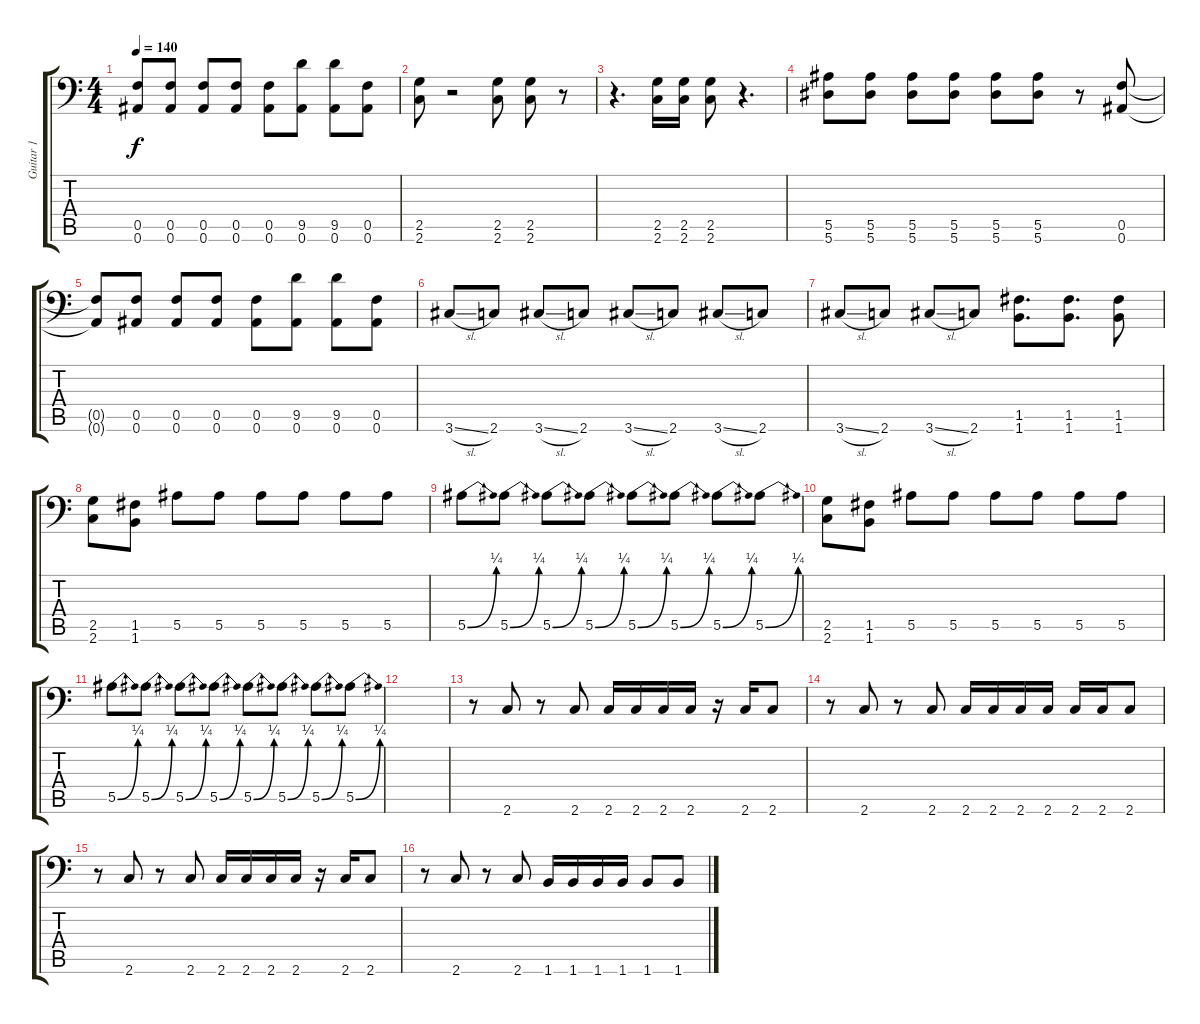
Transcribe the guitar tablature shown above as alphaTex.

\track ("Guitar 1" "Guitar 1") {instrument distortionguitar}
\staff {score tabs}
\tuning (C4 G3 Eb3 Bb2 F2 Bb1) {hide}
\ts (4 4)
\tempo 140
\clef f4
\ks c
(0.5{t} 0.6{t}).8{dy f} (0.5 0.6).8 (0.5 0.6).8 (0.5 0.6).8 (0.5 0.6).8 (9.5 0.6).8 (9.5 0.6).8 (0.5 0.6).8 |
(2.5 2.6).8 r.2 (2.5 2.6).8 (2.5 2.6).8 r.8 |
r.4{d} (2.5 2.6).16 (2.5 2.6).16 (2.5 2.6).8 r.4{d} |
(5.5 5.6).8 (5.5 5.6).8 (5.5 5.6).8 (5.5 5.6).8 (5.5 5.6).8 (5.5 5.6).8 r.8 (0.5 0.6).8 |
(0.5{t} 0.6{t}).8 (0.5 0.6).8 (0.5 0.6).8 (0.5 0.6).8 (0.5 0.6).8 (9.5 0.6).8 (9.5 0.6).8 (0.5 0.6).8 |
3.6{sl}.8 2.6.8 3.6{sl}.8 2.6.8 3.6{sl}.8 2.6.8 3.6{sl}.8 2.6.8 |
3.6{sl}.8 2.6.8 3.6{sl}.8 2.6.8 (1.5 1.6).8{d} (1.5 1.6).8{d} (1.5 1.6).8 |
(2.5 2.6).8 (1.5 1.6).8 5.5.8 5.5.8 5.5.8 5.5.8 5.5.8 5.5.8 |
5.5{be (bend 0 0 60 1)}.8 5.5{be (bend 0 0 60 1)}.8 5.5{be (bend 0 0 60 1)}.8 5.5{be (bend 0 0 60 1)}.8 5.5{be (bend 0 0 60 1)}.8 5.5{be (bend 0 0 60 1)}.8 5.5{be (bend 0 0 60 1)}.8 5.5{be (bend 0 0 60 1)}.8 |
(2.5 2.6).8 (1.5 1.6).8 5.5.8 5.5.8 5.5.8 5.5.8 5.5.8 5.5.8 |
5.5{be (bend 0 0 60 1)}.8 5.5{be (bend 0 0 60 1)}.8 5.5{be (bend 0 0 60 1)}.8 5.5{be (bend 0 0 60 1)}.8 5.5{be (bend 0 0 60 1)}.8 5.5{be (bend 0 0 60 1)}.8 5.5{be (bend 0 0 60 1)}.8 5.5{be (bend 0 0 60 1)}.8 |
|
r.8 2.6.8 r.8 2.6.8 2.6.16 2.6.16 2.6.16 2.6.16 r.16 2.6.16 2.6.8 |
r.8 2.6.8 r.8 2.6.8 2.6.16 2.6.16 2.6.16 2.6.16 2.6.16 2.6.16 2.6.8 |
r.8 2.6.8 r.8 2.6.8 2.6.16 2.6.16 2.6.16 2.6.16 r.16 2.6.16 2.6.8 |
r.8 2.6.8 r.8 2.6.8 1.6.16 1.6.16 1.6.16 1.6.16 1.6.8 1.6.8
